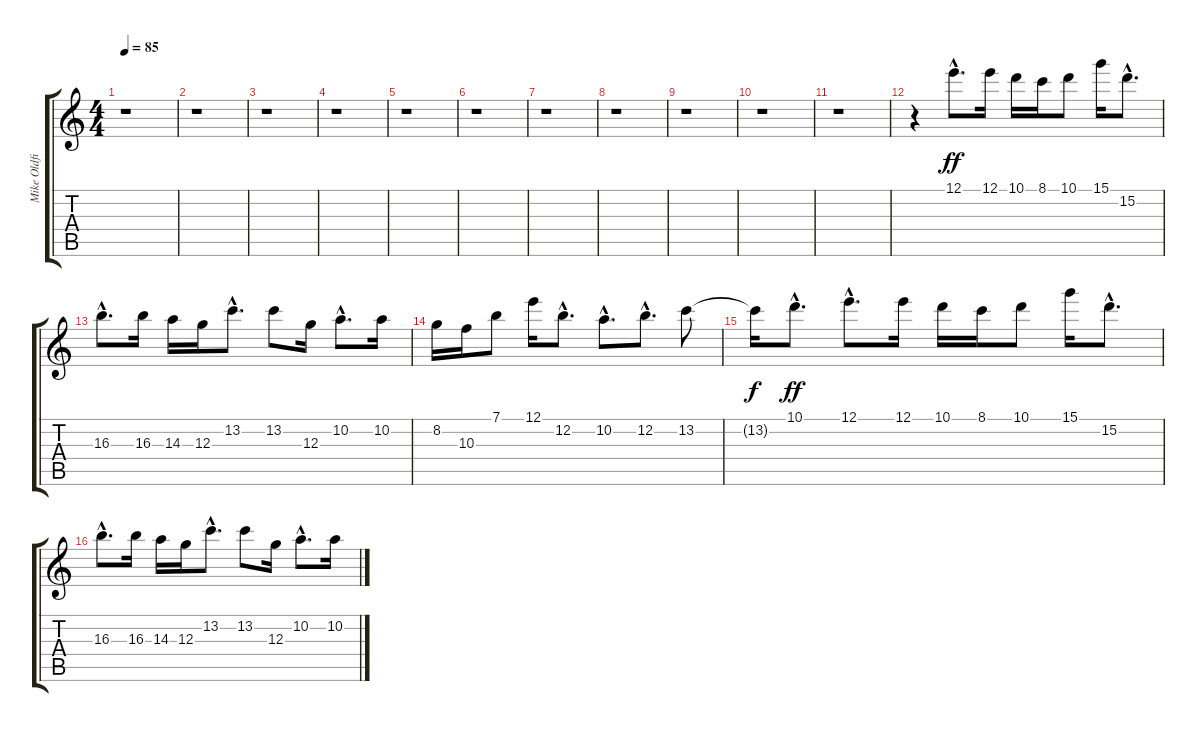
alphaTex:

\track ("Mike Oldfield" "Mike Oldfi") {instrument electricguitarjazz}
\staff {score tabs}
\tuning (E4 B3 G3 D3 A2 E2) {hide}
\ts (4 4)
\tempo 85
\clef g2
\ks c
r.1{dy ff} |
r.1 |
r.1 |
r.1 |
r.1 |
r.1 |
r.1 |
r.1 |
r.1 |
r.1 |
r.1 |
r.4 12.1{hac}.8{d} 12.1.16 10.1.16 8.1.16 10.1.8 15.1.16 15.2{hac}.8{d} |
16.3{hac}.8{d} 16.3.16 14.3.16 12.3.16 13.2{hac}.8{d} 13.2.8 12.3.16 10.2{hac}.8{d} 10.2.16 |
8.2.16 10.3.16 7.1.8 12.1.16 12.2{hac}.8{d} 10.2{hac}.8{d} 12.2{hac}.8{d} 13.2.8 |
13.2{t}.16{dy f} 10.1{hac}.8{d dy ff} 12.1{hac}.8{d} 12.1.16 10.1.16 8.1.16 10.1.8 15.1.16 15.2{hac}.8{d} |
16.3{hac}.8{d} 16.3.16 14.3.16 12.3.16 13.2{hac}.8{d} 13.2.8 12.3.16 10.2{hac}.8{d} 10.2.16
